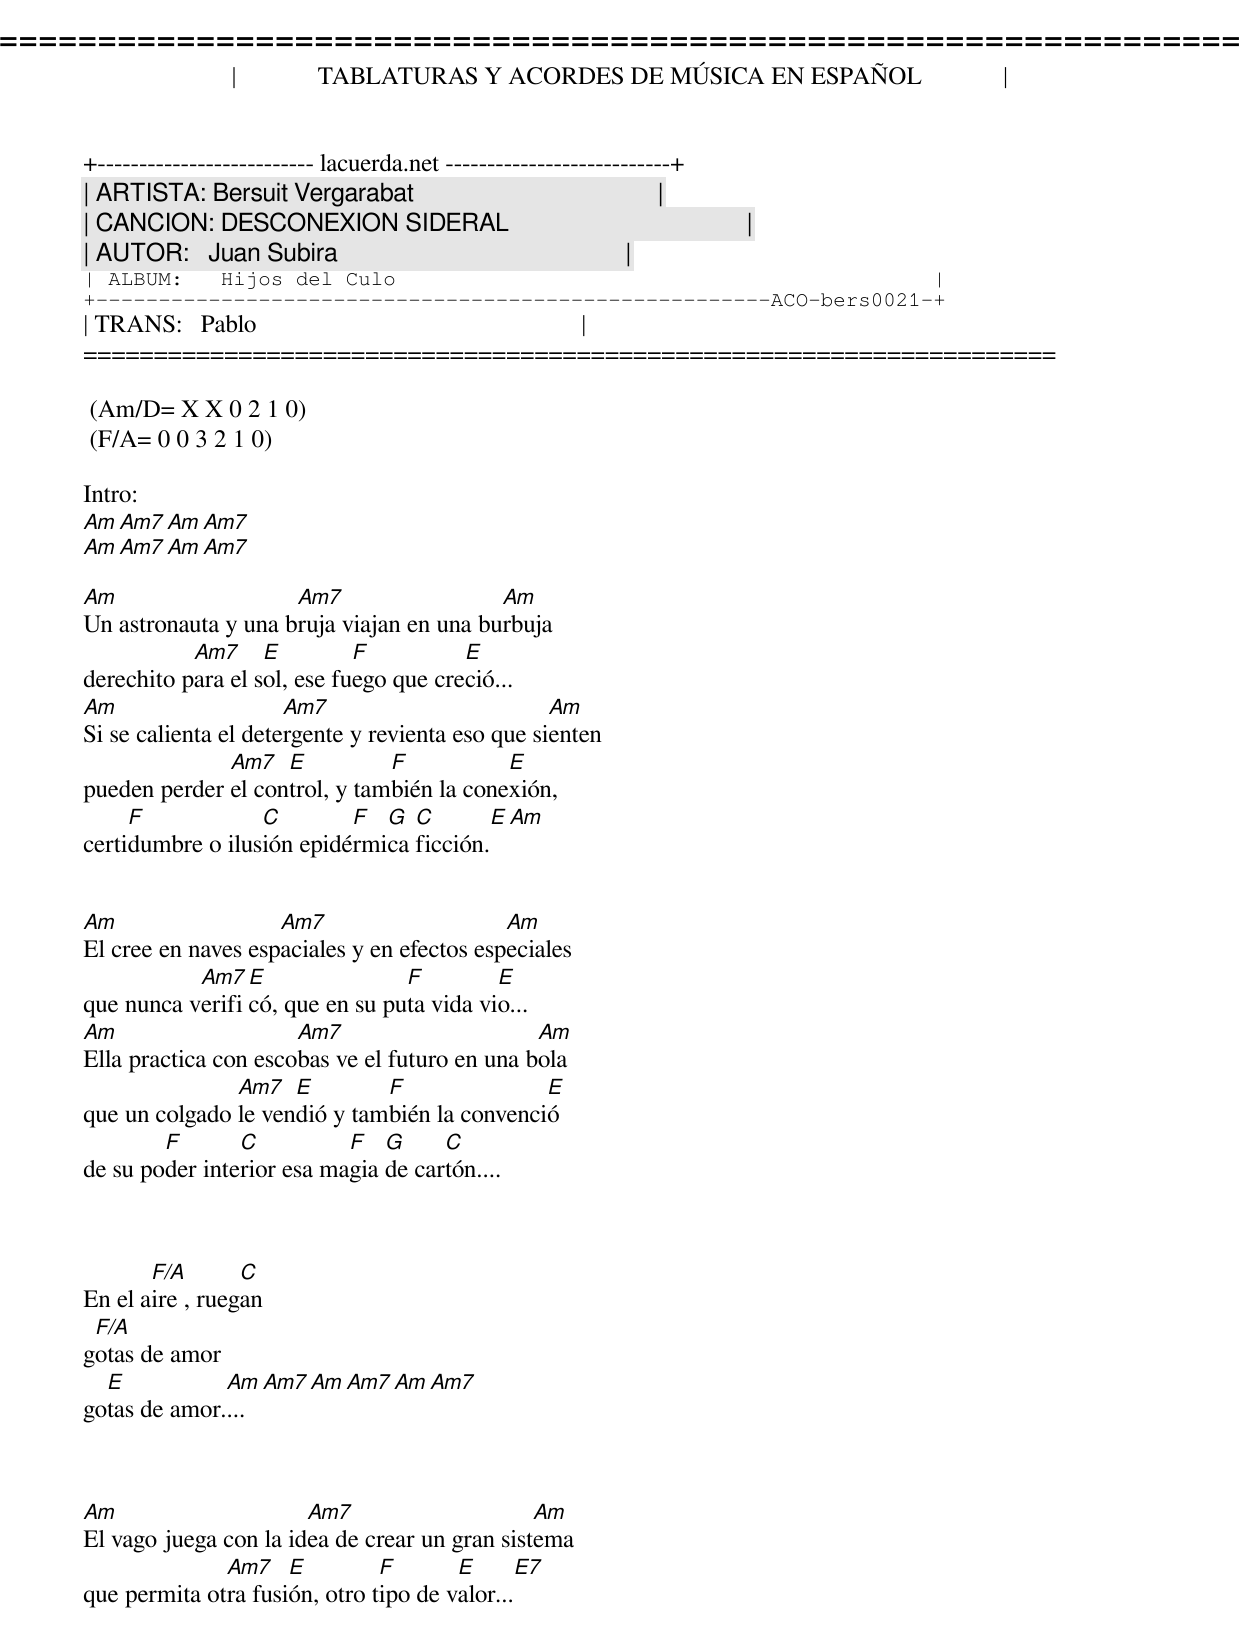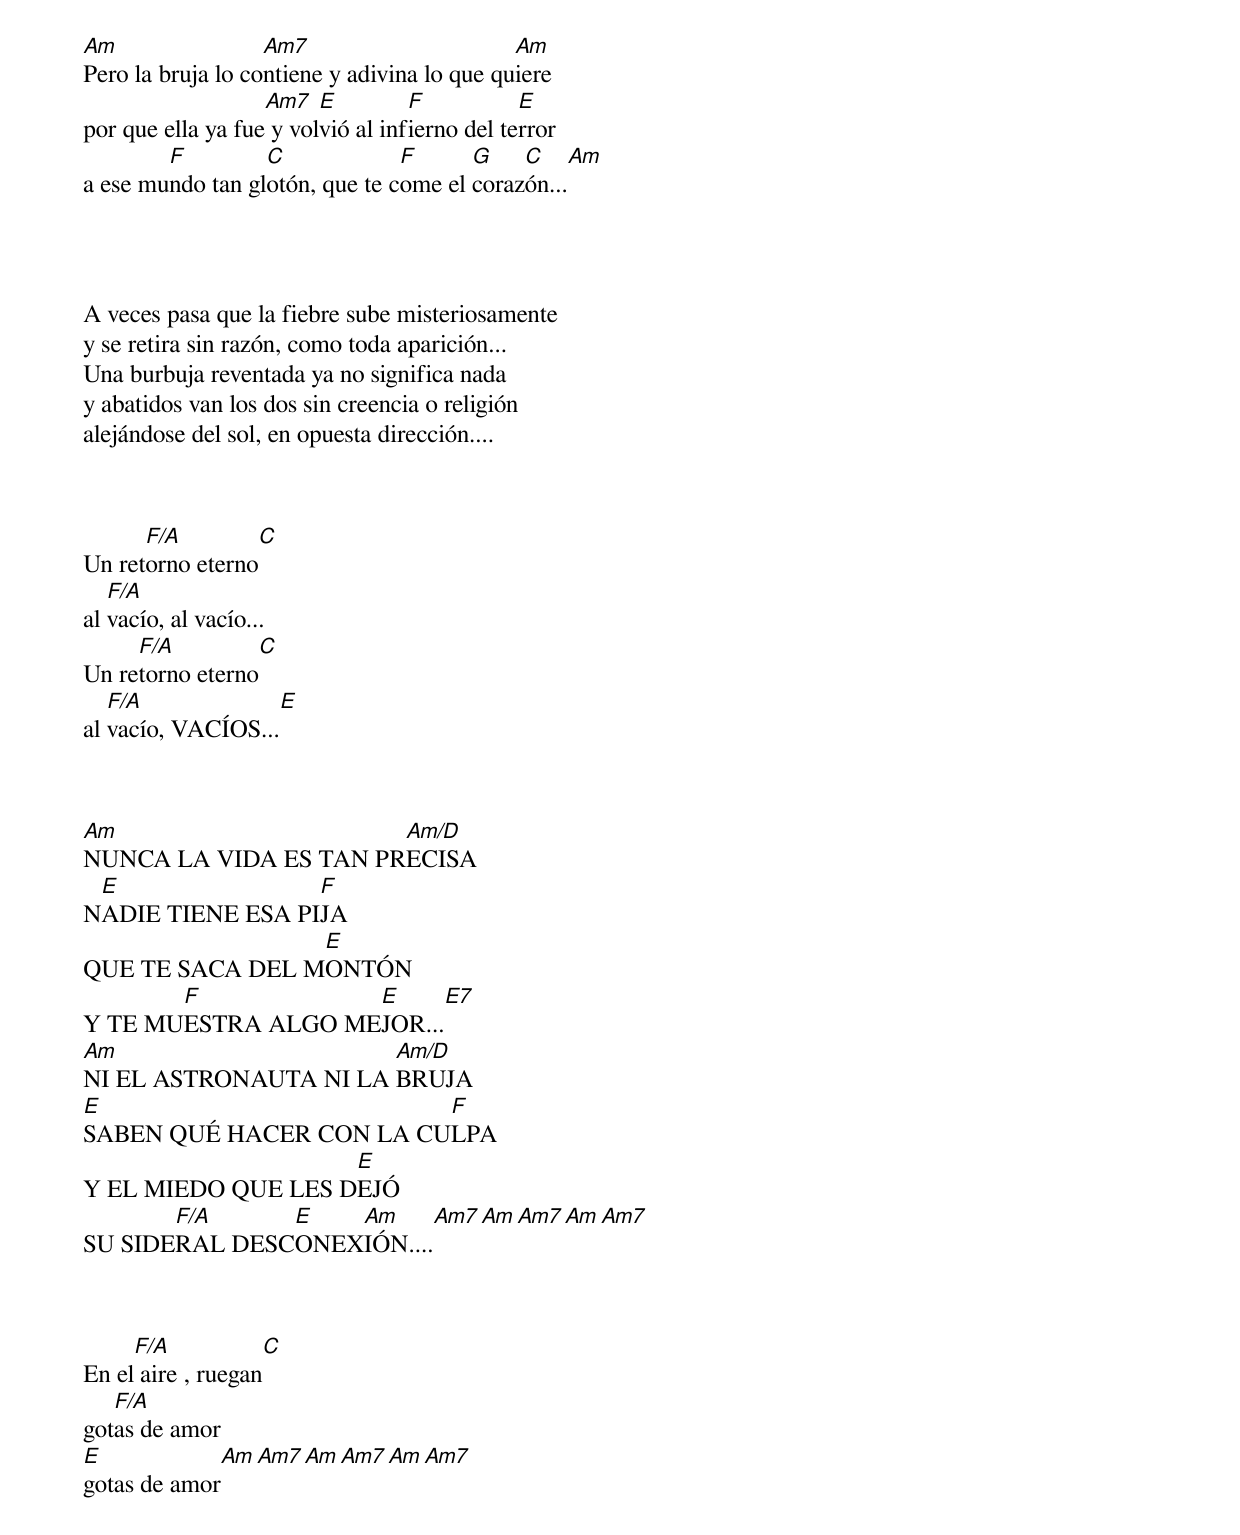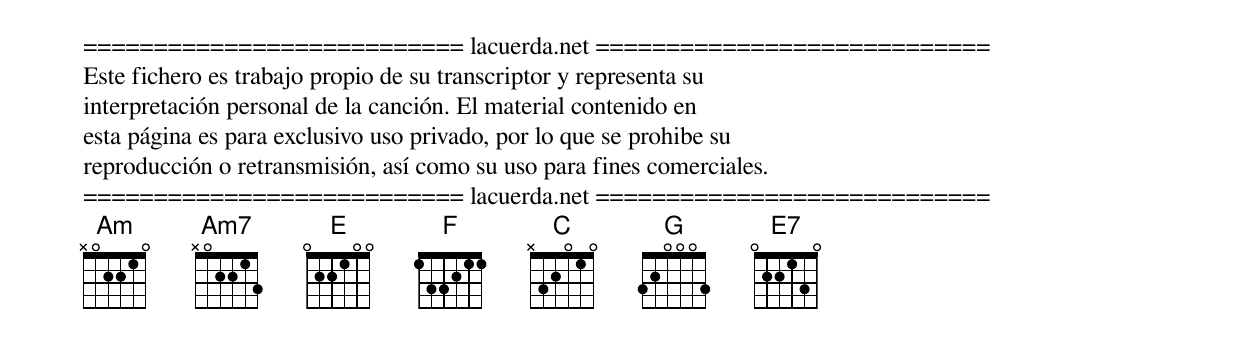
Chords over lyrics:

=====================================================================
|             TABLATURAS Y ACORDES DE MÚSICA EN ESPAÑOL             |
+-------------------------- lacuerda.net ---------------------------+
| ARTISTA: Bersuit Vergarabat                                       |
| CANCION: DESCONEXION SIDERAL                                      |
| AUTOR:   Juan Subira                                              |
| ALBUM:   Hijos del Culo                                           |
+------------------------------------------------------ACO-bers0021-+
| TRANS:   Pablo                                                    |
=====================================================================

 (Am/D= X X 0 2 1 0)
 (F/A= 0 0 3 2 1 0)

Intro:
Am   Am7  Am   Am7
Am   Am7  Am   Am7

Am                   Am7                  Am
Un astronauta y una bruja viajan en una burbuja
           Am7     E         F          E
derechito para el sol, ese fuego que creció...
Am                    Am7                         Am
Si se calienta el detergente y revienta eso que sienten
              Am7   E          F           E
pueden perder el control, y también la conexión,
     F            C        F  G  C        E Am
certidumbre o ilusión epidérmica ficción.


Am                  Am7                     Am
El cree en naves espaciales y en efectos especiales
           Am7  E               F         E
que nunca verificó, que en su puta vida vio...
Am                    Am7                      Am
Ella practica con escobas ve el futuro en una bola
               Am7   E        F               E
que un colgado le vendió y también la convenció
        F       C          F   G     C
de su poder interior esa magia de cartón....



       F/A       C
En el aire , ruegan
 F/A
gotas de amor
  E           Am   Am7   Am   Am7   Am   Am7
gotas de amor....



Am                     Am7                     Am
El vago juega con la idea de crear un gran sistema
              Am7    E         F       E      E7
que permita otra fusión, otro tipo de valor...
Am                 Am7                       Am
Pero la bruja lo contiene y adivina lo que quiere
                   Am7   E         F           E
por que ella ya fue y volvió al infierno del terror
        F         C             F      G    C    Am
a ese mundo tan glotón, que te come el corazón...




A veces pasa que la fiebre sube misteriosamente
y se retira sin razón, como toda aparición...
Una burbuja reventada ya no significa nada
y abatidos van los dos sin creencia o religión
alejándose del sol, en opuesta dirección....



      F/A          C
Un retorno eterno
   F/A
al vacío, al vacío...
     F/A           C
Un retorno eterno
   F/A             E
al vacío, VACÍOS...



Am                     Am/D
NUNCA LA VIDA ES TAN PRECISA
 E                F
NADIE TIENE ESA PIJA
                 E
QUE TE SACA DEL MONTÓN
       F            E       E7
Y TE MUESTRA ALGO MEJOR...
Am                     Am/D
NI EL ASTRONAUTA NI LA BRUJA
E                        F
SABEN QUÉ HACER CON LA CULPA
                    E
Y EL MIEDO QUE LES DEJÓ
       F/A     E   Am     Am7  Am  Am7  Am  Am7
SU SIDERAL DESCONEXIÓN....



     F/A            C
En el aire , ruegan
   F/A
gotas de amor
E            Am     Am7  Am  Am7  Am  Am7
gotas de amor


=========================== lacuerda.net ============================
Este fichero es trabajo propio de su transcriptor y representa su
interpretación personal de la canción. El material contenido en
esta página es para exclusivo uso privado, por lo que se prohibe su
reproducción o retransmisión, así como su uso para fines comerciales.
=========================== lacuerda.net ============================
